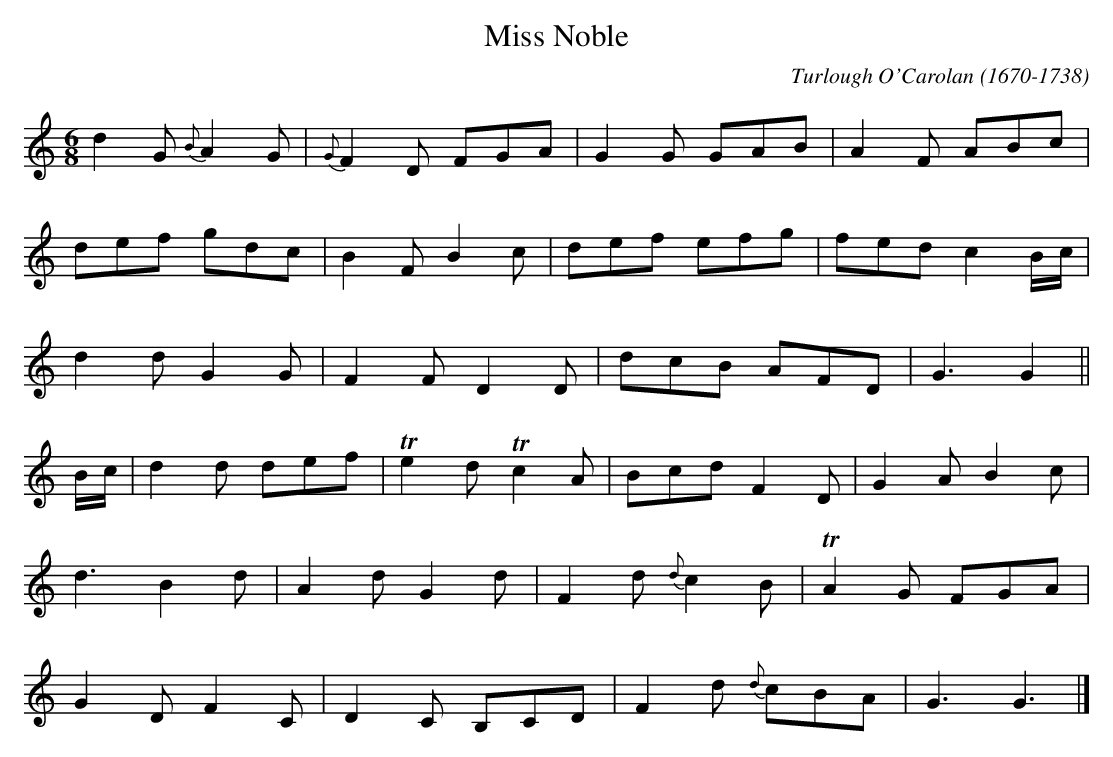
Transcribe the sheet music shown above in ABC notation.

X:1occ
T:Miss Noble
C:Turlough O'Carolan (1670-1738)
M:6/8
L:1/8
K:C
C:ALLEGHRETTO
d2G {B}A2G|{G}F2D FGA|G2G GAB|A2F ABc|
def gdc|B2F B2c|def efg|fed c2B/2c/2|
d2d G2G|F2F D2D|dcB AFD|G3G2||
B/2c/2|d2d def| Te2d  Tc2A|Bcd F2D|G2A B2c|
d3B2d|A2d G2d|F2d {d}c2B| TA2G FGA|
G2D F2C|D2C B,CD|F2d {d}cBA|G3G3|]
